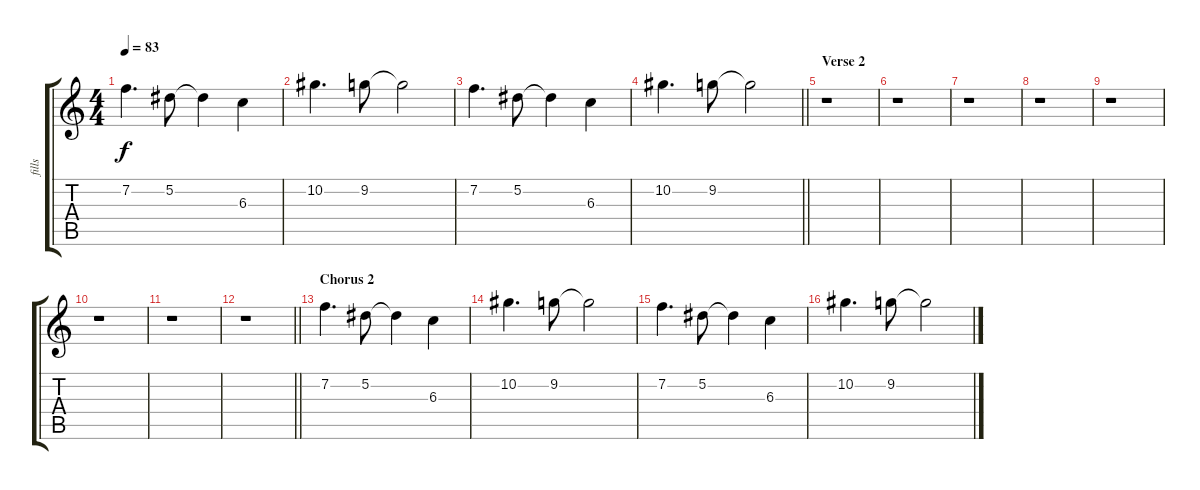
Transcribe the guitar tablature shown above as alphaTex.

\track ("fills" "fills") {instrument overdrivenguitar}
\staff {score tabs}
\tuning (Eb4 Bb3 Gb3 Db3 Ab2 Db2) {hide}
\ts (4 4)
\tempo 83
\clef g2
\ks c
7.2.4{d dy f} 5.2.8 5.2{t}.4 6.3.4 |
10.2.4{d} 9.2.8 9.2{t}.2 |
7.2.4{d} 5.2.8 5.2{t}.4 6.3.4 |
\barLineRight lightlight
10.2.4{d} 9.2.8 9.2{t}.2 |
\section ("" "Verse 2")
r.1 |
r.1 |
r.1 |
r.1 |
r.1 |
r.1 |
r.1 |
\barLineRight lightlight
r.1 |
\section ("" "Chorus 2")
7.2.4{d} 5.2.8 5.2{t}.4 6.3.4 |
10.2.4{d} 9.2.8 9.2{t}.2 |
7.2.4{d} 5.2.8 5.2{t}.4 6.3.4 |
10.2.4{d} 9.2.8 9.2{t}.2
